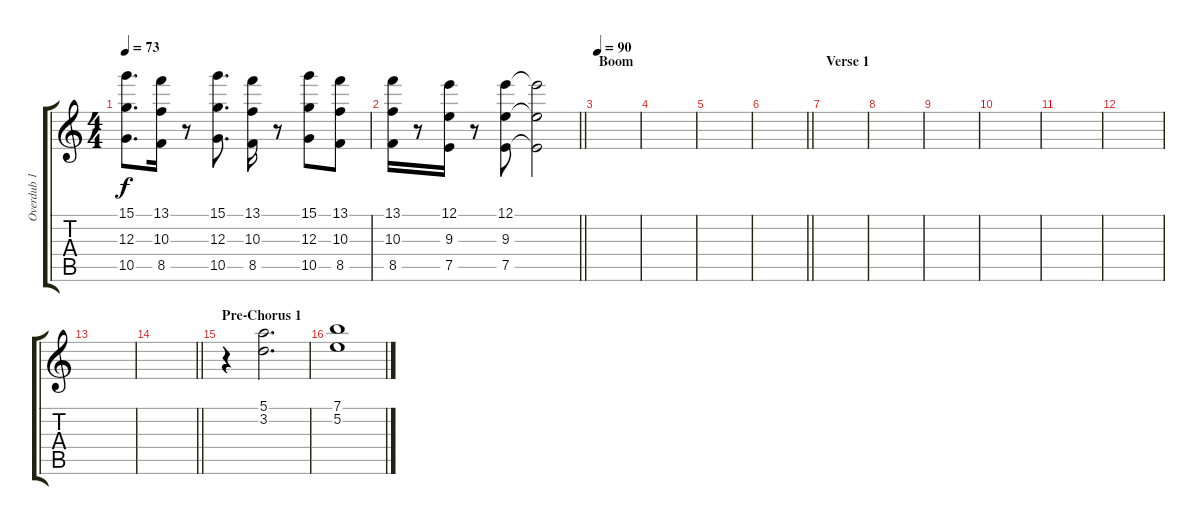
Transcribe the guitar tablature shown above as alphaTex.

\track ("Overdub 1 / Synth" "Overdub 1 ") {instrument overdrivenguitar}
\staff {score tabs}
\tuning (E4 B3 G3 D3 A2 D2) {hide}
\ts (4 4)
\tempo 73
\clef g2
\ks c
(15.1 12.3 10.5).8{d dy f} (13.1 10.3 8.5).16 r.8 (15.1 12.3 10.5).8{d} (13.1 10.3 8.5).16 r.8 (15.1 12.3 10.5).8 (13.1 10.3 8.5).8 |
\barLineRight lightlight
(13.1 10.3 8.5).16 r.8 (12.1 9.3 7.5).16 r.8 (12.1 9.3 7.5).8 (12.1{t} 9.3{t} 7.5{t}).2 |
\section ("" "Boom")
\tempo 90
|
|
|
\barLineRight lightlight
|
\section ("" "Verse 1")
|
|
|
|
|
|
|
\barLineRight lightlight
|
\section ("" "Pre-Chorus 1")
r.4{instrument stringensemble1} (5.1 3.2).2{d} |
(7.1 5.2).1
